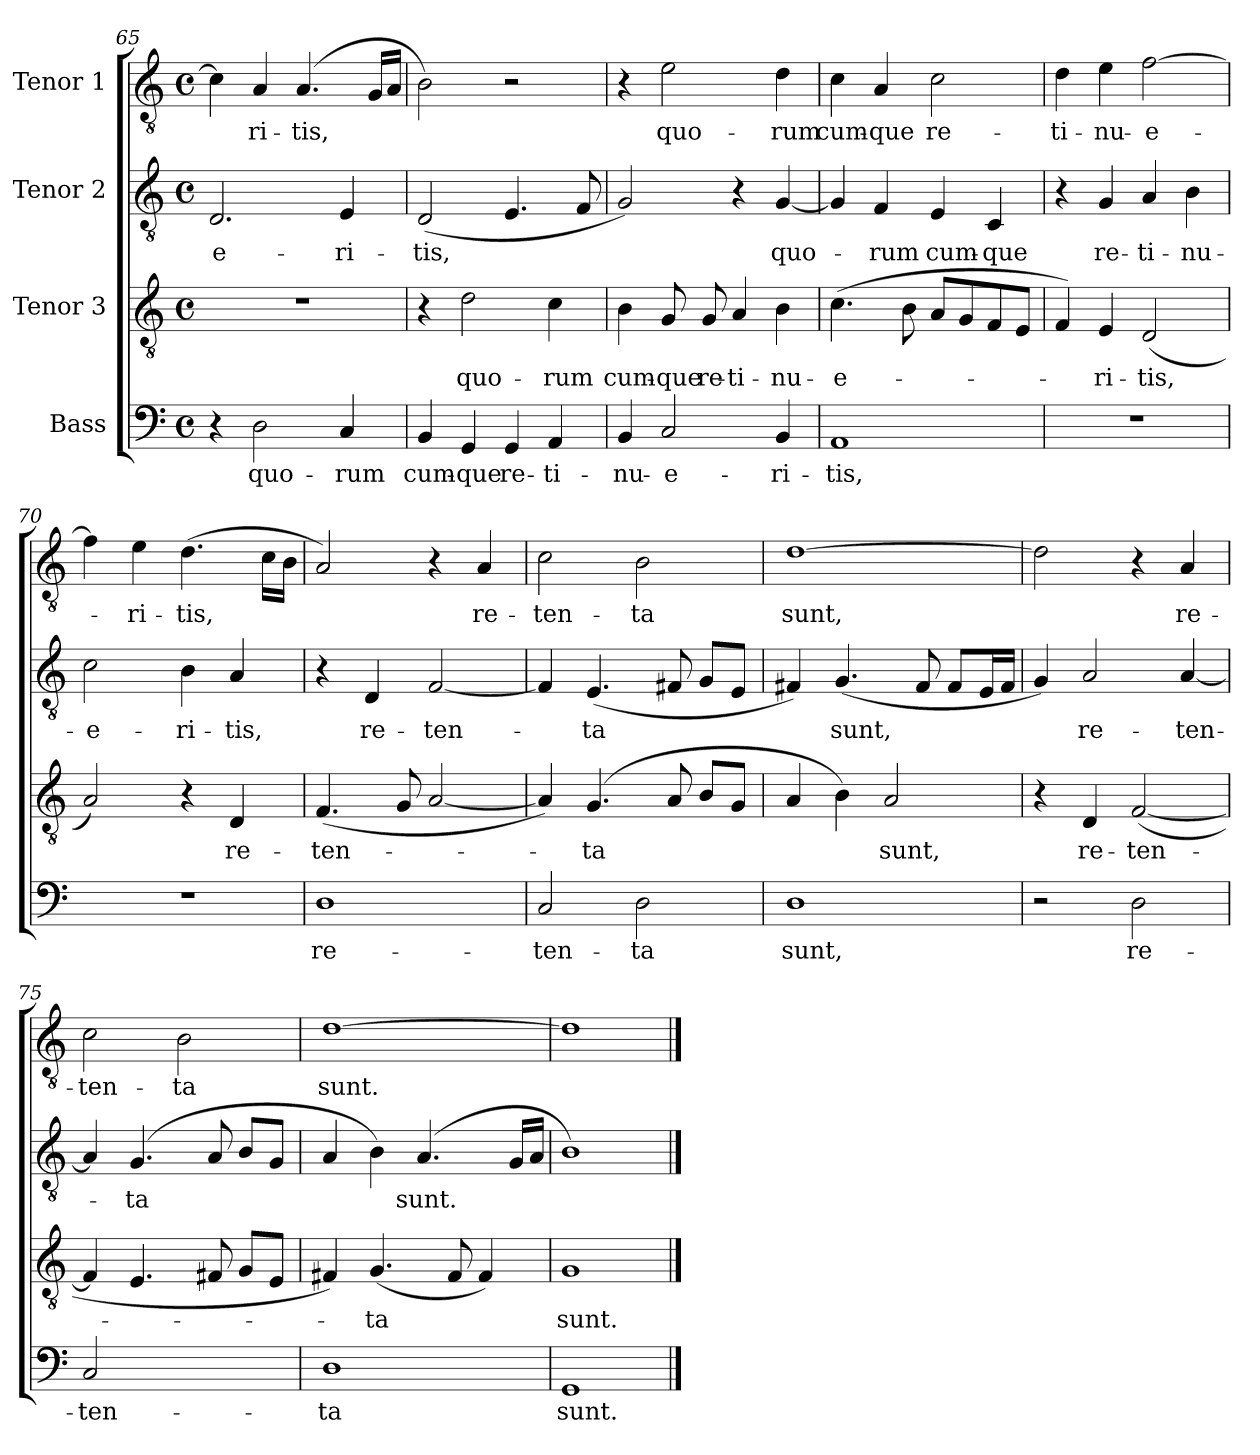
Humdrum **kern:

**kern	**text	**kern	**text	**kern	**text	**kern	**text
*part4	*part4	*part3	*part3	*part2	*part2	*part1	*part1
*staff4	*staff4	*staff3	*staff3	*staff2	*staff2	*staff1	*staff1
*I"Bass	*	*I"Tenor 3	*	*I"Tenor 2	*	*I"Tenor 1	*
*clefF4	*	*clefGv2	*	*clefGv2	*	*clefGv2	*
*k[]	*	*k[]	*	*k[]	*	*k[]	*
*C:	*	*C:	*	*C:	*	*C:	*
*M4/4	*	*M4/4	*	*M4/4	*	*M4/4	*
*met(c)	*	*met(c)	*	*met(c)	*	*met(c)	*
=65	=65	=65	=65	=65	=65	=65	=65
4r	.	1r	.	2.D/	-e-	4c\]	.
2D\	quo-	.	.	.	.	4A/	-ri-
.	.	.	.	.	.	(4.A/	-tis,
4C/	-rum	.	.	4E/	-ri-	.	.
.	.	.	.	.	.	16G/LL	.
.	.	.	.	.	.	16A/JJ	.
=66	=66	=66	=66	=66	=66	=66	=66
4BB/	cum-	4r	.	(2D/	-tis,	2B\)	.
4GG/	-que	2d\	quo-	.	.	.	.
4GG/	re-	.	.	4.E/	.	2r	.
4AA/	-ti-	4c\	-rum	.	.	.	.
.	.	.	.	8F/	.	.	.
=67	=67	=67	=67	=67	=67	=67	=67
4BB/	-nu-	4B\	cum-	2G/)	.	4r	.
2C/	-e-	8G/	-que	.	.	2e\	quo-
.	.	8G/	re-	.	.	.	.
.	.	4A/	-ti-	4r	.	.	.
4BB/	-ri-	4B\	-nu-	[4G/	quo-	4d\	-rum
=68	=68	=68	=68	=68	=68	=68	=68
1AA	-tis,	(4.c\	-e-	4G/]	.	4c\	cum-
.	.	.	.	4F/	-rum	4A/	-que
.	.	8B\	.	.	.	.	.
.	.	8A/L	.	4E/	cum-	2c\	re-
.	.	8G/	.	.	.	.	.
.	.	8F/	.	4C/	-que	.	.
.	.	8E/J	.	.	.	.	.
=69	=69	=69	=69	=69	=69	=69	=69
1r	.	4F/)	.	4r	.	4d\	-ti-
.	.	4E/	-ri-	4G/	re-	4e\	-nu-
.	.	(2D/	-tis,	4A/	-ti-	[2f\	-e-
.	.	.	.	4B\	-nu-	.	.
=70	=70	=70	=70	=70	=70	=70	=70
1r	.	2A/)	.	2c\	-e-	4f\]	.
.	.	.	.	.	.	4e\	-ri-
.	.	4r	.	4B\	-ri-	(4.d\	-tis,
.	.	4D/	re-	4A/	-tis,	.	.
.	.	.	.	.	.	16c\LL	.
.	.	.	.	.	.	16B\JJ	.
!!LO:LB:g=z
=71	=71	=71	=71	=71	=71	=71	=71
1D	re-	(4.F/	-ten-	4r	.	2A/)	.
.	.	.	.	4D/	re-	.	.
.	.	8G/	.	.	.	.	.
.	.	[2A/	.	[2F/	-ten-	4r	.
.	.	.	.	.	.	4A/	re-
=72	=72	=72	=72	=72	=72	=72	=72
2C/	-ten-	4A/])	.	4F/]	.	2c\	-ten-
.	.	(4.G/	-ta	(4.E/	-ta	.	.
2D\	-ta	.	.	.	.	2B\	-ta
.	.	8A/	.	8F#X/	.	.	.
.	.	8B/L	.	8G/L	.	.	.
.	.	8G/J	.	8E/J	.	.	.
=73	=73	=73	=73	=73	=73	=73	=73
1D	sunt,	4A/	.	4F#X/)	.	[1d	sunt,
.	.	4B\)	.	(4.G/	sunt,	.	.
.	.	2A/	sunt,	.	.	.	.
.	.	.	.	8F#/	.	.	.
.	.	.	.	8F#/L	.	.	.
.	.	.	.	16E/L	.	.	.
.	.	.	.	16F#/JJ	.	.	.
=74	=74	=74	=74	=74	=74	=74	=74
2r	.	4r	.	4G/)	.	2d\]	.
.	.	4D/	re-	2A/	re-	.	.
2D\	re-	([2F/	-ten-	.	.	4r	.
.	.	.	.	[4A/	-ten-	4A/	re-
=75	=75	=75	=75	=75	=75	=75	=75
2C/	-ten-	4F/]	.	4A/]	.	2c\	-ten-
.	.	4.E/	.	(4.G/	-ta	.	.
2ryy	.	.	.	.	.	2B\	-ta
.	.	8F#X/	.	8A/	.	.	.
.	.	8G/L	.	8B/L	.	.	.
.	.	8E/J	.	8G/J	.	.	.
=76	=76	=76	=76	=76	=76	=76	=76
1D	-ta	4F#X/)	.	4A/	.	[1d	sunt.
.	.	(4.G/	-ta	4B\)	.	.	.
.	.	.	.	(4.A/	sunt.	.	.
.	.	8F#/	.	.	.	.	.
.	.	4F#/)	.	.	.	.	.
.	.	.	.	16G/LL	.	.	.
.	.	.	.	16A/JJ	.	.	.
=77	=77	=77	=77	=77	=77	=77	=77
1GG	sunt.	1G	sunt.	1B)	.	1d]	.
==	==	==	==	==	==	==	==
*-	*-	*-	*-	*-	*-	*-	*-
